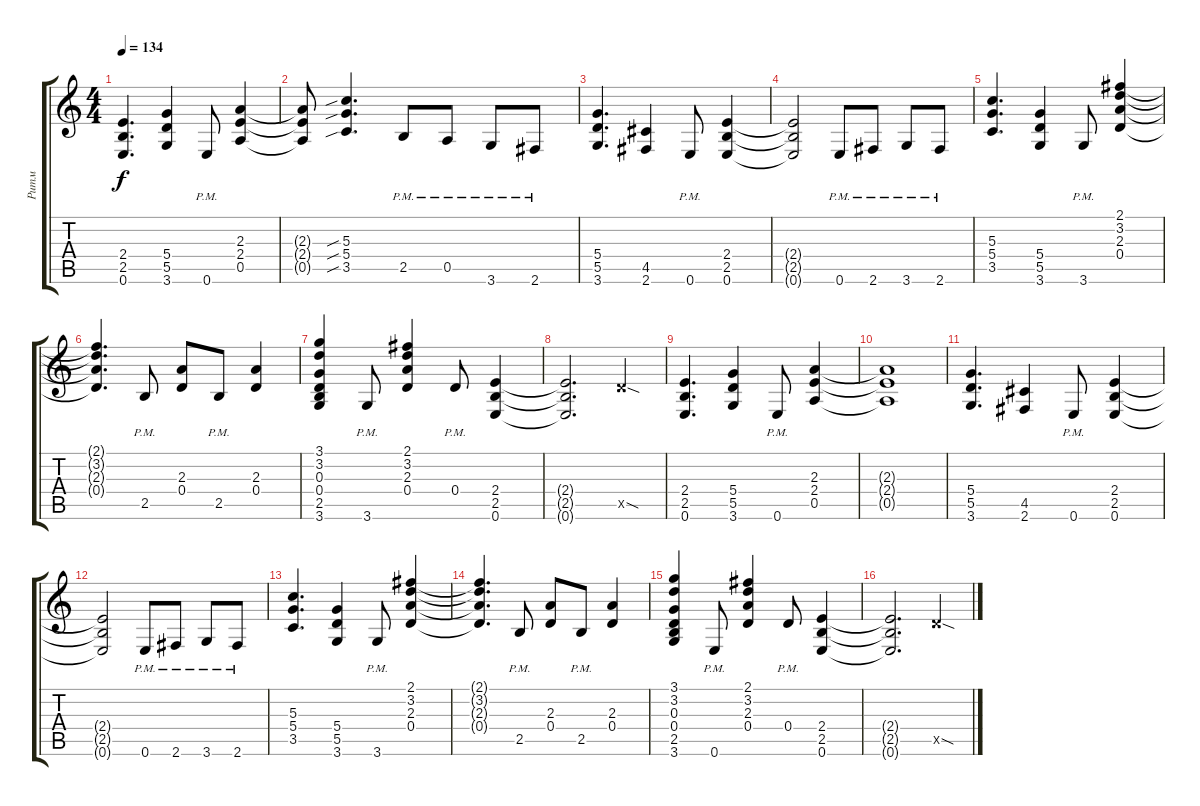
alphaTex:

\track ("Ритм" "Ритм") {instrument distortionguitar}
\staff {score tabs}
\tuning (E4 B3 G3 D3 A2 E2) {hide}
\ts (4 4)
\tempo 134
\clef g2
\ks c
(2.4 2.5 0.6).4{d dy f} (5.4 5.5 3.6).4 0.6{pm}.8 (2.3 2.4 0.5).4 |
(2.3{t} 2.4{t} 0.5{t}).8 (5.3{sib} 5.4{sib} 3.5{sib}).4{d} 2.5{pm}.8 0.5{pm}.8 3.6{pm}.8 2.6{pm}.8 |
(5.4 5.5 3.6).4{d} (4.5 2.6).4 0.6{pm}.8 (2.4 2.5 0.6).4 |
(2.4{t} 2.5{t} 0.6{t}).2 0.6{pm}.8 2.6{pm}.8 3.6{pm}.8 2.6{pm}.8 |
(5.3 5.4 3.5).4{d} (5.4 5.5 3.6).4 3.6{pm}.8 (2.1 3.2 2.3 0.4).4 |
(2.1{t} 3.2{t} 2.3{t} 0.4{t}).4{d} 2.5{pm}.8 (2.3 0.4).8 2.5{pm}.8 (2.3 0.4).4 |
(3.1 3.2 0.3 0.4 2.5 3.6).4 3.6{pm}.8 (2.1 3.2 2.3 0.4).4 0.4{pm}.8 (2.4 2.5 0.6).4 |
(2.4{t} 2.5{t} 0.6{t}).2{d} 5.5{sod x}.4 |
(2.4 2.5 0.6).4{d} (5.4 5.5 3.6).4 0.6{pm}.8 (2.3 2.4 0.5).4 |
(2.3{t} 2.4{t} 0.5{t}).1 |
(5.4 5.5 3.6).4{d} (4.5 2.6).4 0.6{pm}.8 (2.4 2.5 0.6).4 |
(2.4{t} 2.5{t} 0.6{t}).2 0.6{pm}.8 2.6{pm}.8 3.6{pm}.8 2.6{pm}.8 |
(5.3 5.4 3.5).4{d} (5.4 5.5 3.6).4 3.6{pm}.8 (2.1 3.2 2.3 0.4).4 |
(2.1{t} 3.2{t} 2.3{t} 0.4{t}).4{d} 2.5{pm}.8 (2.3 0.4).8 2.5{pm}.8 (2.3 0.4).4 |
(3.1 3.2 0.3 0.4 2.5 3.6).4 0.6{pm}.8 (2.1 3.2 2.3 0.4).4 0.4{pm}.8 (2.4 2.5 0.6).4 |
(2.4{t} 2.5{t} 0.6{t}).2{d} 5.5{sod x}.4
